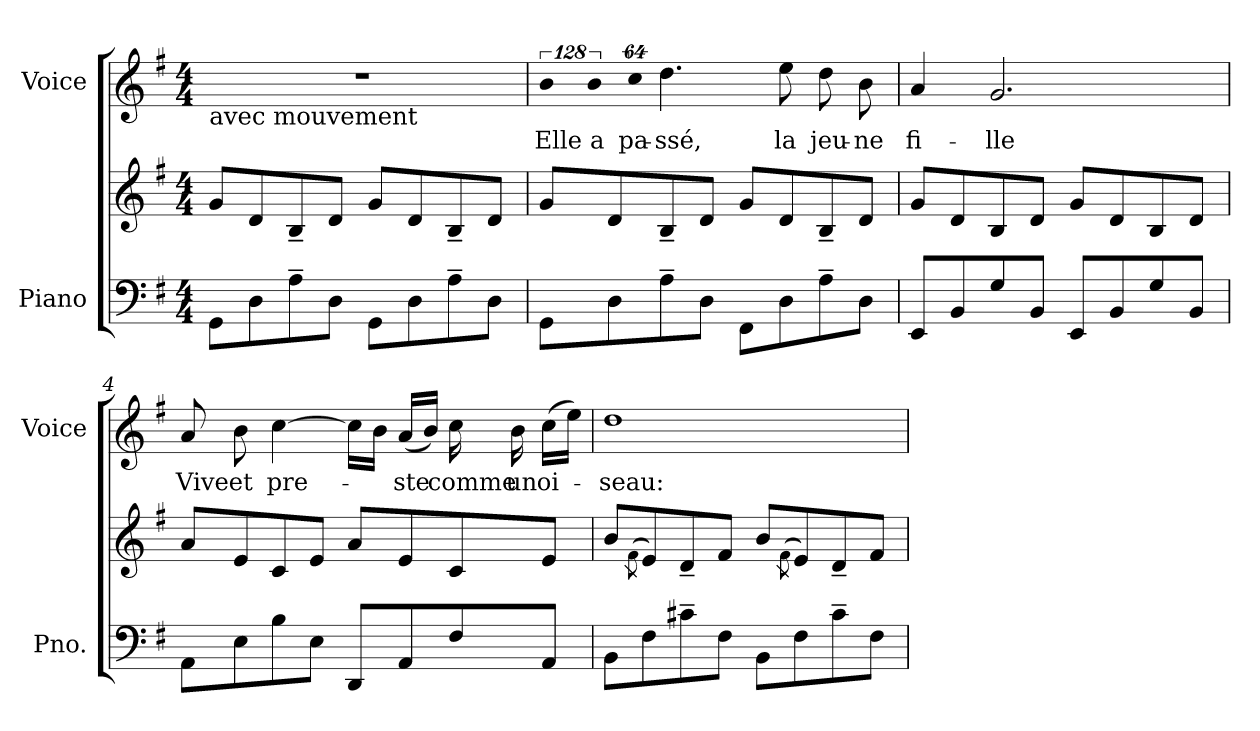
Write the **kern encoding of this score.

**kern	**kern	**kern	**text
*part2	*part2	*part1	*part1
*staff3	*staff2	*staff1	*staff1
*I"Piano	*	*I"Voice	*
*I'Pno.	*	*I'Voice	*
!!LO:PB:g=z
*clefF4	*clefG2	*clefG2	*
*k[f#]	*k[f#]	*k[f#]	*
*G:	*G:	*G:	*
*M4/4	*M4/4	*M4/4	*
=1	=1	=1	=1
!	!	!LO:TX:b:t=avec mouvement	!
8GGi\L	8gi/L	1r	.
8Di\	8di/	.	.
8A~i\	8B~i/	.	.
8Di\J	8di/J	.	.
8GGi\L	8gi/L	.	.
8Di\	8di/	.	.
8A~i\	8B~i/	.	.
8Di\J	8di/J	.	.
=2	=2	=2	=2
!	!	!LO:N:vis=8	!
!	!	!	!LO:LY:b:color=#000000
8GGi\L	8gi/L	1024%85bi\	Elle
!	!	!LO:N:vis=8	!
!	!	!	!LO:LY:b:color=#000000
.	.	1024%85bi\	a
8Di\	8di/	.	.
!	!	!LO:N:vis=8	!
!	!	!	!LO:LY:b:color=#000000
.	.	512%43cci\	pa-
!	!	!	!LO:LY:b:color=#000000
8A~i\	8B~i/	4.ddi\	-ssé,
8Di\J	8di/J	.	.
8FF#i\L	8gi/L	.	.
!	!	!	!LO:LY:b:color=#000000
8Di\	8di/	8eei\	la
!	!	!	!LO:LY:b:color=#000000
8A~i\	8B~i/	8ddi\	jeu-
!	!	!	!LO:LY:b:color=#000000
8Di\J	8di/J	8bi\	-ne
=3	=3	=3	=3
!	!	!	!LO:LY:b:color=#000000
8EEi/L	8gi/L	4ai/	fi-
8BBi/	8di/	.	.
!	!	!	!LO:LY:b:color=#000000
8Gi/	8Bi/	2.gi/	-lle
8BBi/J	8di/J	.	.
8EEi/L	8gi/L	.	.
8BBi/	8di/	.	.
8Gi/	8Bi/	.	.
8BBi/J	8di/J	.	.
!!LO:LB:g=z
=4	=4	=4	=4
!	!	!	!LO:LY:b:color=#000000
8AAi\L	8ai/L	8ai/	Vive
!	!	!	!LO:LY:b:color=#000000
8Ei\	8ei/	8bi\	et
!	!	!	!LO:LY:b:color=#000000
8Bi\	8ci/	[>4cci\	pre-
8Ei\J	8ei/J	.	.
8DDi/L	8ai/L	16cci\LL]	.
.	.	16bi\JJ	.
!	!	!	!LO:LY:b:color=#000000
8AAi/	8ei/	(16ai/LL	-ste
.	.	16bi/JJ)	.
!	!	!	!LO:LY:b:color=#000000
8F#i/	8ci/	16cci\	comme
!	!	!	!LO:LY:b:color=#000000
.	.	16bi\	un
!	!	!	!LO:LY:b:color=#000000
8AAi/J	8ei/J	(16cci\LL	oi-
.	.	16eei\JJ)	.
=5	=5	=5	=5
!	!	!	!LO:LY:b:color=#000000
8BBi\L	8bi/L	1ddi	-seau:
.	(8qf#i\	.	.
8F#i\	8ei/)	.	.
8c#X~i\	8d~i/	.	.
8F#i\J	8f#i/J	.	.
8BBi\L	8bi/L	.	.
.	(8qf#i\	.	.
8F#i\	8ei/)	.	.
8c#~i\	8d~i/	.	.
8F#i\J	8f#i/J	.	.
=	=	=	=
*-	*-	*-	*-
